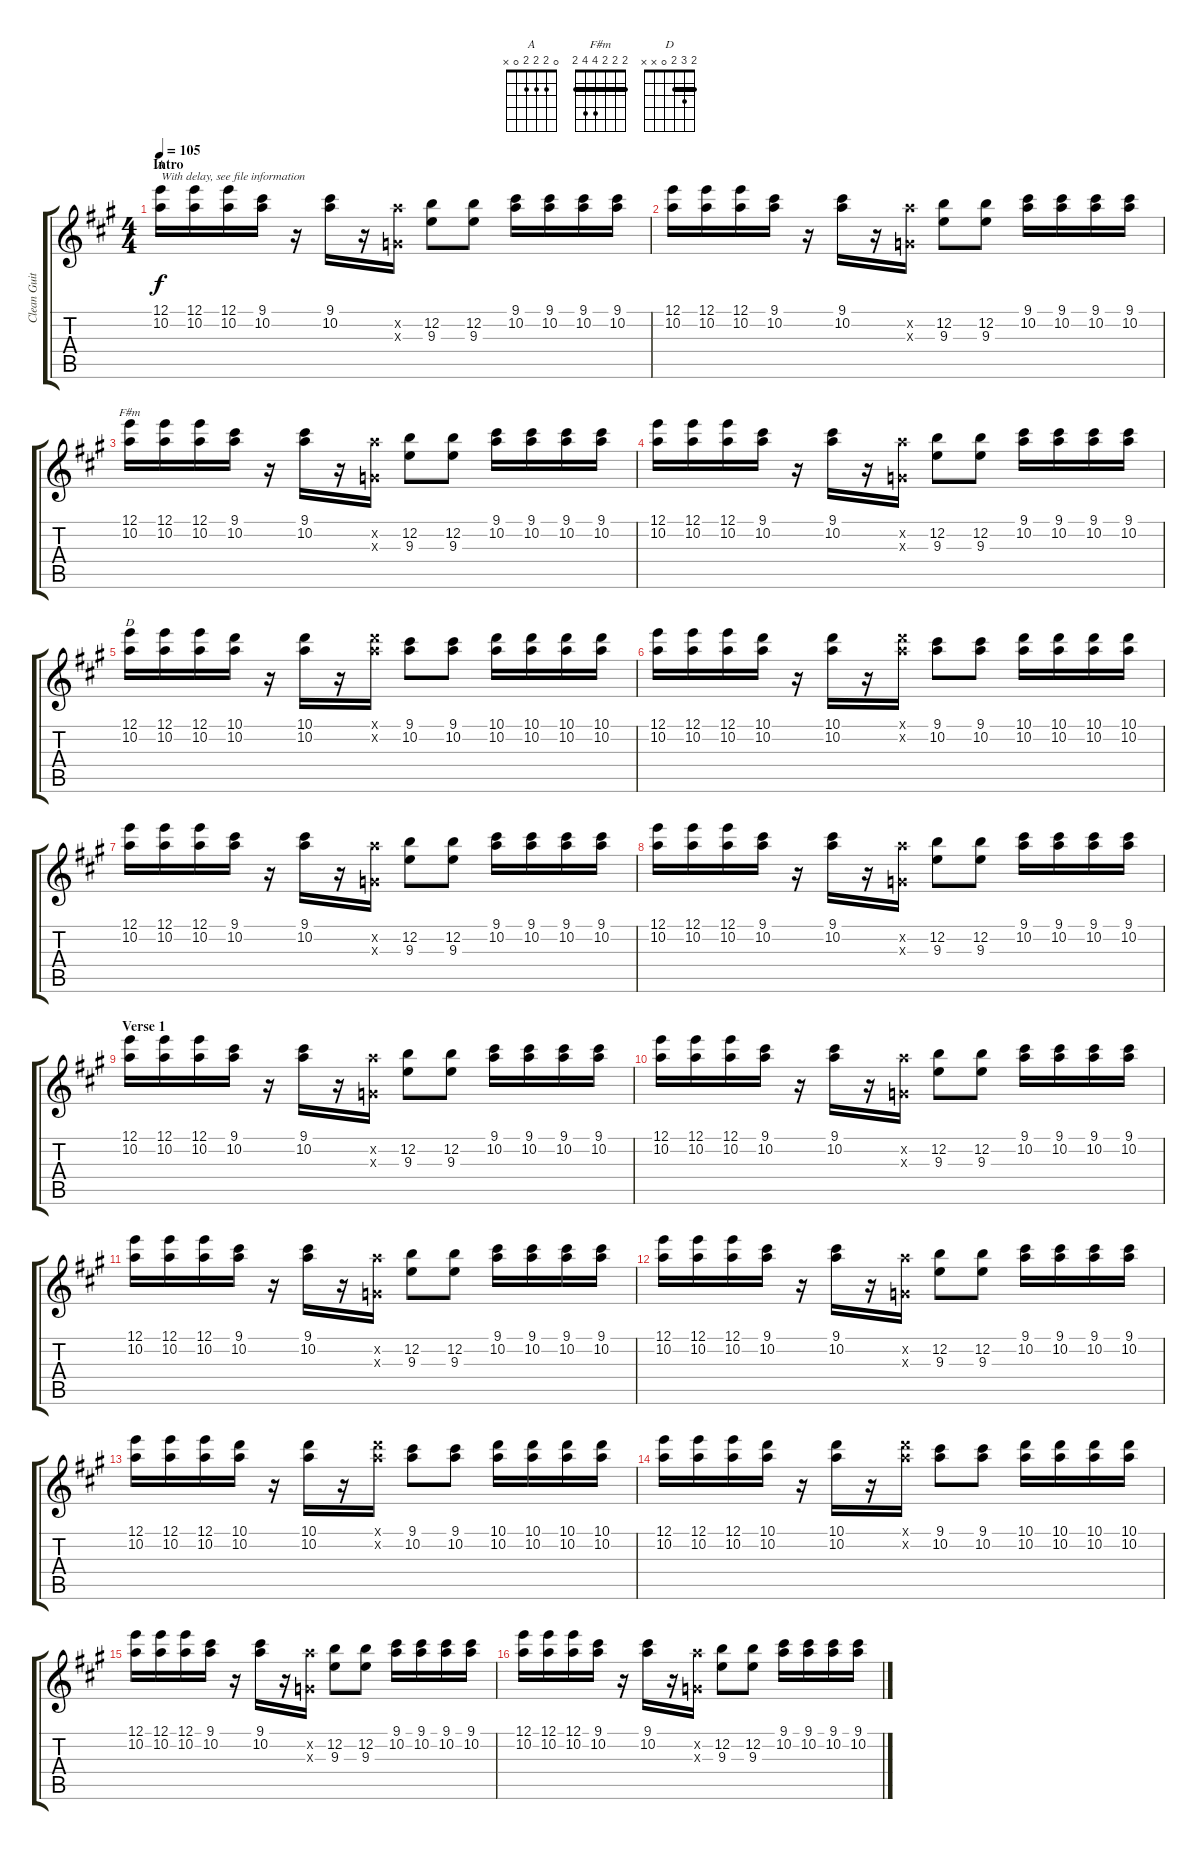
\track ("Clean Guitar 1" "Clean Guit") {instrument electricguitarclean}
\staff {score tabs}
\tuning (E4 B3 G3 D3 A2 E2) {hide}
\chord ("A" 0 2 2 2 0 x)
\chord ("F#m" 2 2 2 4 4 2) {barre 2}
\chord ("D" 2 3 2 0 x x) {barre 2}
\ts (4 4)
\section ("" "Intro")
\tempo 105
\clef g2
\ks a
(12.1 10.2).16{ch "A" txt "With delay, see file information" dy f instrument electricguitarclean} (12.1 10.2).16 (12.1 10.2).16 (9.1 10.2).16 r.16 (9.1 10.2).16 r.16 (10.2{x} 0.3{x}).16 (12.2 9.3).8 (12.2 9.3).8 (9.1 10.2).16 (9.1 10.2).16 (9.1 10.2).16 (9.1 10.2).16 |
(12.1 10.2).16 (12.1 10.2).16 (12.1 10.2).16 (9.1 10.2).16 r.16 (9.1 10.2).16 r.16 (10.2{x} 0.3{x}).16 (12.2 9.3).8 (12.2 9.3).8 (9.1 10.2).16 (9.1 10.2).16 (9.1 10.2).16 (9.1 10.2).16 |
(12.1 10.2).16{ch "F#m"} (12.1 10.2).16 (12.1 10.2).16 (9.1 10.2).16 r.16 (9.1 10.2).16 r.16 (10.2{x} 0.3{x}).16 (12.2 9.3).8 (12.2 9.3).8 (9.1 10.2).16 (9.1 10.2).16 (9.1 10.2).16 (9.1 10.2).16 |
(12.1 10.2).16 (12.1 10.2).16 (12.1 10.2).16 (9.1 10.2).16 r.16 (9.1 10.2).16 r.16 (10.2{x} 0.3{x}).16 (12.2 9.3).8 (12.2 9.3).8 (9.1 10.2).16 (9.1 10.2).16 (9.1 10.2).16 (9.1 10.2).16 |
(12.1 10.2).16{ch "D"} (12.1 10.2).16 (12.1 10.2).16 (10.1 10.2).16 r.16 (10.1 10.2).16 r.16 (10.1{x} 10.2{x}).16 (9.1 10.2).8 (9.1 10.2).8 (10.1 10.2).16 (10.1 10.2).16 (10.1 10.2).16 (10.1 10.2).16 |
(12.1 10.2).16 (12.1 10.2).16 (12.1 10.2).16 (10.1 10.2).16 r.16 (10.1 10.2).16 r.16 (10.1{x} 10.2{x}).16 (9.1 10.2).8 (9.1 10.2).8 (10.1 10.2).16 (10.1 10.2).16 (10.1 10.2).16 (10.1 10.2).16 |
(12.1 10.2).16 (12.1 10.2).16 (12.1 10.2).16 (9.1 10.2).16 r.16 (9.1 10.2).16 r.16 (10.2{x} 0.3{x}).16 (12.2 9.3).8 (12.2 9.3).8 (9.1 10.2).16 (9.1 10.2).16 (9.1 10.2).16 (9.1 10.2).16 |
(12.1 10.2).16 (12.1 10.2).16 (12.1 10.2).16 (9.1 10.2).16 r.16 (9.1 10.2).16 r.16 (10.2{x} 0.3{x}).16 (12.2 9.3).8 (12.2 9.3).8 (9.1 10.2).16 (9.1 10.2).16 (9.1 10.2).16 (9.1 10.2).16 |
\section ("" "Verse 1")
(12.1 10.2).16 (12.1 10.2).16 (12.1 10.2).16 (9.1 10.2).16 r.16 (9.1 10.2).16 r.16 (10.2{x} 0.3{x}).16 (12.2 9.3).8 (12.2 9.3).8 (9.1 10.2).16 (9.1 10.2).16 (9.1 10.2).16 (9.1 10.2).16 |
(12.1 10.2).16 (12.1 10.2).16 (12.1 10.2).16 (9.1 10.2).16 r.16 (9.1 10.2).16 r.16 (10.2{x} 0.3{x}).16 (12.2 9.3).8 (12.2 9.3).8 (9.1 10.2).16 (9.1 10.2).16 (9.1 10.2).16 (9.1 10.2).16 |
(12.1 10.2).16 (12.1 10.2).16 (12.1 10.2).16 (9.1 10.2).16 r.16 (9.1 10.2).16 r.16 (10.2{x} 0.3{x}).16 (12.2 9.3).8 (12.2 9.3).8 (9.1 10.2).16 (9.1 10.2).16 (9.1 10.2).16 (9.1 10.2).16 |
(12.1 10.2).16 (12.1 10.2).16 (12.1 10.2).16 (9.1 10.2).16 r.16 (9.1 10.2).16 r.16 (10.2{x} 0.3{x}).16 (12.2 9.3).8 (12.2 9.3).8 (9.1 10.2).16 (9.1 10.2).16 (9.1 10.2).16 (9.1 10.2).16 |
(12.1 10.2).16 (12.1 10.2).16 (12.1 10.2).16 (10.1 10.2).16 r.16 (10.1 10.2).16 r.16 (10.1{x} 10.2{x}).16 (9.1 10.2).8 (9.1 10.2).8 (10.1 10.2).16 (10.1 10.2).16 (10.1 10.2).16 (10.1 10.2).16 |
(12.1 10.2).16 (12.1 10.2).16 (12.1 10.2).16 (10.1 10.2).16 r.16 (10.1 10.2).16 r.16 (10.1{x} 10.2{x}).16 (9.1 10.2).8 (9.1 10.2).8 (10.1 10.2).16 (10.1 10.2).16 (10.1 10.2).16 (10.1 10.2).16 |
(12.1 10.2).16 (12.1 10.2).16 (12.1 10.2).16 (9.1 10.2).16 r.16 (9.1 10.2).16 r.16 (10.2{x} 0.3{x}).16 (12.2 9.3).8 (12.2 9.3).8 (9.1 10.2).16 (9.1 10.2).16 (9.1 10.2).16 (9.1 10.2).16 |
(12.1 10.2).16 (12.1 10.2).16 (12.1 10.2).16 (9.1 10.2).16 r.16 (9.1 10.2).16 r.16 (10.2{x} 0.3{x}).16 (12.2 9.3).8 (12.2 9.3).8 (9.1 10.2).16 (9.1 10.2).16 (9.1 10.2).16 (9.1 10.2).16
